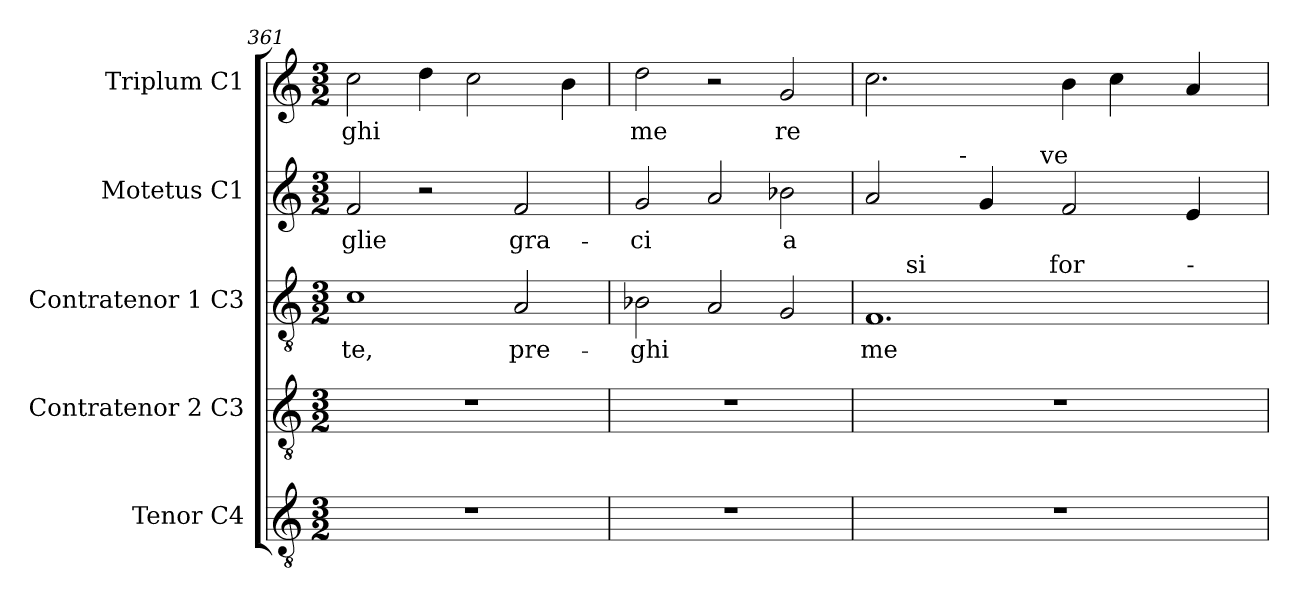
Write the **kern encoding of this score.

**kern	**kern	**kern	**text	**kern	**text	**kern	**text
*part5	*part4	*part3	*part3	*part2	*part2	*part1	*part1
*staff5	*staff4	*staff3	*staff3	*staff2	*staff2	*staff1	*staff1
*I"Tenor  C4	*I"Contratenor 2  C3	*I"Contratenor 1  C3	*	*I"Motetus  C1	*	*I"Triplum  C1	*
*I'T	*I'Ct2	*I'Ct1	*	*I'Mot	*	*I'Tr	*
*clefGv2	*clefGv2	*clefGv2	*	*clefG2	*	*clefG2	*
*k[]	*k[]	*k[]	*	*k[]	*	*k[]	*
*C:	*C:	*C:	*	*C:	*	*C:	*
*M3/2	*M3/2	*M3/2	*	*M3/2	*	*M3/2	*
=361	=361	=361	=361	=361	=361	=361	=361
!	!	!	!LO:LY:b:cj	!	!LO:LY:b:cj	!	!LO:LY:b:cj
1.r	1.r	1c	te,	2f/	-glie	2cc\	-ghi
!	!	!	!	!	!	!	!LO:LY:b:cj
.	.	.	.	2r	.	4dd\	.
!	!	!	!	!	!	!	!LO:LY:b:cj
.	.	.	.	.	.	2cc\	.
!	!	!	!LO:LY:b:cj	!	!LO:LY:b:cj	!	!
.	.	2A/	pre-	2f/	gra-	.	.
!	!	!	!	!	!	!	!LO:LY:b:cj
.	.	.	.	.	.	4b\	.
=362	=362	=362	=362	=362	=362	=362	=362
!	!	!	!LO:LY:b:cj	!	!LO:LY:b:cj	!	!LO:LY:b:cj
1.r	1.r	2B-X\	-ghi	2g/	-ci-	2dd\	me
!	!	!	!LO:LY:b:cj	!	!LO:LY:b:cj	!	!
.	.	2A/	.	2a/	--	2r	.
!	!	!	!LO:LY:b:cj	!	!LO:LY:b:cj	!	!LO:LY:b:cj
.	.	2G/	.	2b-X\	-a	2g/	re-
!!LO:LB:g=z
=363	=363	=363	=363	=363	=363	=363	=363
!	!	!	!	!LO:TX:a:t=tro	!	!	!
!	!	!	!LO:LY:b:cj	!	!LO:LY:b:cj	!	!LO:LY:b:cj
*	*	*^	*	*^	*	*	*
*	*	*	*^	*	*	*^	*	*	*
*	*	*	*	*^	*	*	*	*	*	*	*
1.r	1.r	1.F	8ryy	2ryy	1ryy	me	2a/	4..ryy	2ryy	.	2.cc\	--
.	.	.	64ryy	.	.	.	.	.	.	.	.	.
!	!	!	!LO:TX:a:t=si	!	!	!	!	!	!	!	!	!
.	.	.	1ryy	.	.	.	.	.	.	.	.	.
!	!	!	!	!	!	!	!	!LO:TX:a:t=-	!	!	!	!
.	.	.	.	.	.	.	.	1ryy	.	.	.	.
!	!	!	!	!	!	!	!	!	!	!LO:LY:b:cj	!	!
.	.	.	.	8..ryy	.	.	4g/	.	8ryy	.	.	.
.	.	.	.	.	.	.	.	.	16ryy	.	.	.
.	.	.	.	.	.	.	.	.	64ryy	.	.	.
!	!	!	!	!	!	!	!	!	!LO:TX:a:t=ve	!	!	!
.	.	.	.	.	.	.	.	.	2ryy	.	.	.
!	!	!	!	!LO:TX:a:t=for	!	!	!	!	!	!	!	!
.	.	.	.	2ryy	.	.	.	.	.	.	.	.
!	!	!	!	!	!	!	!	!	!	!LO:LY:b:cj	!	!LO:LY:b:cj
.	.	.	.	.	.	.	2f/	.	.	.	4b\	--
!	!	!	!	!	!	!	!	!	!	!	!	!LO:LY:b:cj
.	.	.	.	.	4ryy	.	.	.	.	.	4cc\	--
.	.	.	4ryy	.	.	.	.	.	.	.	.	.
.	.	.	.	.	.	.	.	.	4ryy	.	.	.
.	.	.	.	4ryy	.	.	.	.	.	.	.	.
!	!	!	!	!	!LO:TX:a:t=-	!	!	!	!	!	!	!
!	!	!	!	!	!	!	!	!	!	!LO:LY:b:cj	!	!LO:LY:b:cj
.	.	.	.	.	4ryy	.	4e/	.	.	.	4a/	--
.	.	.	16..ryy	.	.	.	.	.	.	.	.	.
.	.	.	.	.	.	.	.	16ryy	.	.	.	.
.	.	.	.	.	.	.	.	.	32.ryy	.	.	.
.	.	.	.	32ryy	.	.	.	.	.	.	.	.
*	*	*v	*v	*v	*v	*	*	*	*	*	*	*
*	*	*	*	*v	*v	*v	*	*	*
=	=	=	=	=	=	=	=
*-	*-	*-	*-	*-	*-	*-	*-
